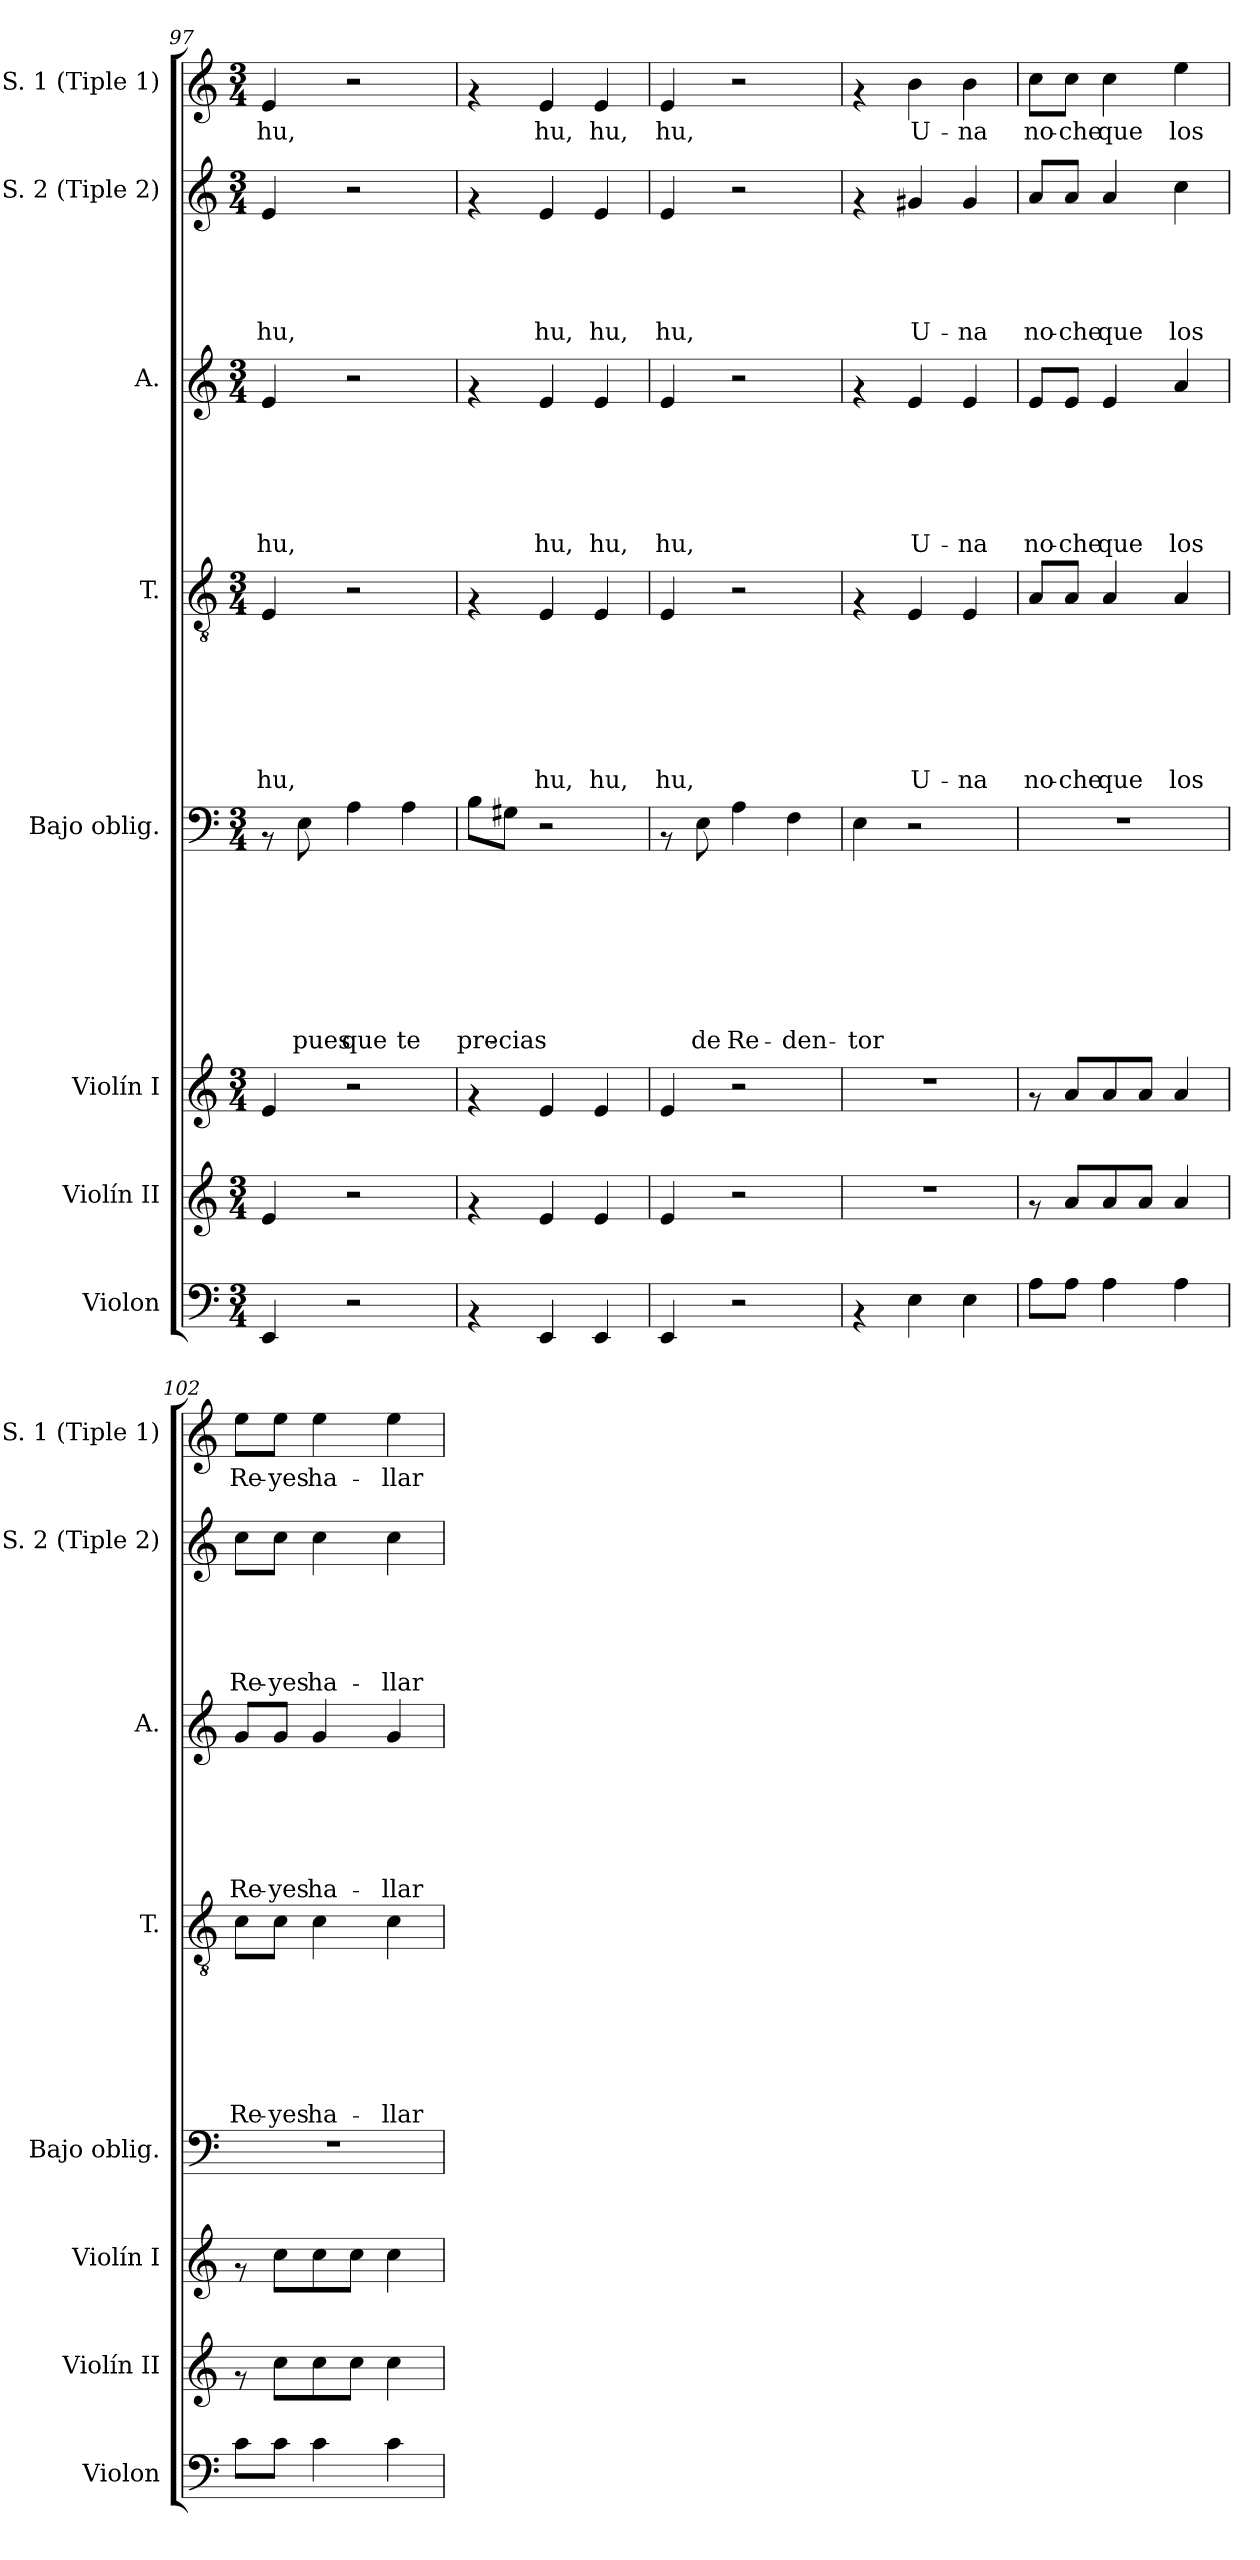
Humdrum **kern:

**kern	**kern	**kern	**kern	**text	**text	**text	**text	**text	**text	**text	**text	**kern	**text	**text	**text	**text	**text	**text	**text	**kern	**text	**text	**text	**text	**text	**text	**kern	**text	**text	**text	**text	**text	**kern	**text
*part8	*part7	*part6	*part5	*part5	*part5	*part5	*part5	*part5	*part5	*part5	*part5	*part4	*part4	*part4	*part4	*part4	*part4	*part4	*part4	*part3	*part3	*part3	*part3	*part3	*part3	*part3	*part2	*part2	*part2	*part2	*part2	*part2	*part1	*part1
*staff8	*staff7	*staff6	*staff5	*staff5	*staff5	*staff5	*staff5	*staff5	*staff5	*staff5	*staff5	*staff4	*staff4	*staff4	*staff4	*staff4	*staff4	*staff4	*staff4	*staff3	*staff3	*staff3	*staff3	*staff3	*staff3	*staff3	*staff2	*staff2	*staff2	*staff2	*staff2	*staff2	*staff1	*staff1
*I"Violon	*I"Violín II	*I"Violín I	*I"Bajo oblig.	*	*	*	*	*	*	*	*	*I"T.	*	*	*	*	*	*	*	*I"A.	*	*	*	*	*	*	*I"S. 2 (Tiple 2)	*	*	*	*	*	*I"S. 1 (Tiple 1)	*
*I'Violon	*I'Violín II	*I'Violín I	*I'Bajo oblig.	*	*	*	*	*	*	*	*	*I'T.	*	*	*	*	*	*	*	*I'A.	*	*	*	*	*	*	*I'S. 2 (Tiple 2)	*	*	*	*	*	*I'S. 1 (Tiple 1)	*
*clefF4	*clefG2	*clefG2	*clefF4	*	*	*	*	*	*	*	*	*clefGv2	*	*	*	*	*	*	*	*clefG2	*	*	*	*	*	*	*clefG2	*	*	*	*	*	*clefG2	*
*k[]	*k[]	*k[]	*k[]	*	*	*	*	*	*	*	*	*k[]	*	*	*	*	*	*	*	*k[]	*	*	*	*	*	*	*k[]	*	*	*	*	*	*k[]	*
*C:	*C:	*C:	*C:	*	*	*	*	*	*	*	*	*C:	*	*	*	*	*	*	*	*C:	*	*	*	*	*	*	*C:	*	*	*	*	*	*C:	*
*M3/4	*M3/4	*M3/4	*M3/4	*	*	*	*	*	*	*	*	*M3/4	*	*	*	*	*	*	*	*M3/4	*	*	*	*	*	*	*M3/4	*	*	*	*	*	*M3/4	*
=97	=97	=97	=97	=97	=97	=97	=97	=97	=97	=97	=97	=97	=97	=97	=97	=97	=97	=97	=97	=97	=97	=97	=97	=97	=97	=97	=97	=97	=97	=97	=97	=97	=97	=97
!	!	!	!	!	!	!	!	!	!	!	!	!	!	!	!	!	!	!	!LO:LY:b	!	!	!	!	!	!	!LO:LY:b	!	!	!	!	!	!LO:LY:b	!	!LO:LY:b
4EE/	4e/	4e/	8rAA	.	.	.	.	.	.	.	.	4E/	.	.	.	.	.	.	hu,	4e/	.	.	.	.	.	hu,	4e/	.	.	.	.	hu,	4e/	hu,
!	!	!	!	!	!	!	!	!	!	!	!LO:LY:b	!	!	!	!	!	!	!	!	!	!	!	!	!	!	!	!	!	!	!	!	!	!	!
.	.	.	8E\	.	.	.	.	.	.	.	pues	.	.	.	.	.	.	.	.	.	.	.	.	.	.	.	.	.	.	.	.	.	.	.
!	!	!	!	!	!	!	!	!	!	!	!LO:LY:b	!	!	!	!	!	!	!	!	!	!	!	!	!	!	!	!	!	!	!	!	!	!	!
2r	2r	2r	4A\	.	.	.	.	.	.	.	que	2r	.	.	.	.	.	.	.	2r	.	.	.	.	.	.	2r	.	.	.	.	.	2r	.
!	!	!	!	!	!	!	!	!	!	!	!LO:LY:b	!	!	!	!	!	!	!	!	!	!	!	!	!	!	!	!	!	!	!	!	!	!	!
.	.	.	4A\	.	.	.	.	.	.	.	te	.	.	.	.	.	.	.	.	.	.	.	.	.	.	.	.	.	.	.	.	.	.	.
=98	=98	=98	=98	=98	=98	=98	=98	=98	=98	=98	=98	=98	=98	=98	=98	=98	=98	=98	=98	=98	=98	=98	=98	=98	=98	=98	=98	=98	=98	=98	=98	=98	=98	=98
!	!	!	!	!	!	!	!	!	!	!	!LO:LY:b	!	!	!	!	!	!	!	!	!	!	!	!	!	!	!	!	!	!	!	!	!	!	!
4rAA	4rf	4rf	8B\L	.	.	.	.	.	.	.	pre-	4rF	.	.	.	.	.	.	.	4rf	.	.	.	.	.	.	4rf	.	.	.	.	.	4rf	.
!	!	!	!	!	!	!	!	!	!	!	!LO:LY:b	!	!	!	!	!	!	!	!	!	!	!	!	!	!	!	!	!	!	!	!	!	!	!
.	.	.	8G#X\J	.	.	.	.	.	.	.	-cias	.	.	.	.	.	.	.	.	.	.	.	.	.	.	.	.	.	.	.	.	.	.	.
!	!	!	!	!	!	!	!	!	!	!	!	!	!	!	!	!	!	!	!LO:LY:b	!	!	!	!	!	!	!LO:LY:b	!	!	!	!	!	!LO:LY:b	!	!LO:LY:b
4EE/	4e/	4e/	2r	.	.	.	.	.	.	.	.	4E/	.	.	.	.	.	.	hu,	4e/	.	.	.	.	.	hu,	4e/	.	.	.	.	hu,	4e/	hu,
!	!	!	!	!	!	!	!	!	!	!	!	!	!	!	!	!	!	!	!LO:LY:b	!	!	!	!	!	!	!LO:LY:b	!	!	!	!	!	!LO:LY:b	!	!LO:LY:b
4EE/	4e/	4e/	.	.	.	.	.	.	.	.	.	4E/	.	.	.	.	.	.	hu,	4e/	.	.	.	.	.	hu,	4e/	.	.	.	.	hu,	4e/	hu,
=99	=99	=99	=99	=99	=99	=99	=99	=99	=99	=99	=99	=99	=99	=99	=99	=99	=99	=99	=99	=99	=99	=99	=99	=99	=99	=99	=99	=99	=99	=99	=99	=99	=99	=99
!	!	!	!	!	!	!	!	!	!	!	!	!	!	!	!	!	!	!	!LO:LY:b	!	!	!	!	!	!	!LO:LY:b	!	!	!	!	!	!LO:LY:b	!	!LO:LY:b
4EE/	4e/	4e/	8rAA	.	.	.	.	.	.	.	.	4E/	.	.	.	.	.	.	hu,	4e/	.	.	.	.	.	hu,	4e/	.	.	.	.	hu,	4e/	hu,
!	!	!	!	!	!	!	!	!	!	!	!LO:LY:b	!	!	!	!	!	!	!	!	!	!	!	!	!	!	!	!	!	!	!	!	!	!	!
.	.	.	8E\	.	.	.	.	.	.	.	de	.	.	.	.	.	.	.	.	.	.	.	.	.	.	.	.	.	.	.	.	.	.	.
!	!	!	!	!	!	!	!	!	!	!	!LO:LY:b	!	!	!	!	!	!	!	!	!	!	!	!	!	!	!	!	!	!	!	!	!	!	!
2r	2r	2r	4A\	.	.	.	.	.	.	.	Re-	2r	.	.	.	.	.	.	.	2r	.	.	.	.	.	.	2r	.	.	.	.	.	2r	.
!	!	!	!	!	!	!	!	!	!	!	!LO:LY:b	!	!	!	!	!	!	!	!	!	!	!	!	!	!	!	!	!	!	!	!	!	!	!
.	.	.	4F\	.	.	.	.	.	.	.	-den-	.	.	.	.	.	.	.	.	.	.	.	.	.	.	.	.	.	.	.	.	.	.	.
=100	=100	=100	=100	=100	=100	=100	=100	=100	=100	=100	=100	=100	=100	=100	=100	=100	=100	=100	=100	=100	=100	=100	=100	=100	=100	=100	=100	=100	=100	=100	=100	=100	=100	=100
!	!	!	!	!	!	!	!	!	!	!	!LO:LY:b	!	!	!	!	!	!	!	!	!	!	!	!	!	!	!	!	!	!	!	!	!	!	!
4rAA	2.r	2.r	4E\	.	.	.	.	.	.	.	-tor	4rF	.	.	.	.	.	.	.	4rf	.	.	.	.	.	.	4rf	.	.	.	.	.	4rf	.
!	!	!	!	!	!	!	!	!	!	!	!	!	!	!	!	!	!	!	!LO:LY:b	!	!	!	!	!	!	!LO:LY:b	!	!	!	!	!	!LO:LY:b	!	!LO:LY:b
4E\	.	.	2r	.	.	.	.	.	.	.	.	4E/	.	.	.	.	.	.	U-	4e/	.	.	.	.	.	U-	4g#X/	.	.	.	.	U-	4b\	U-
!	!	!	!	!	!	!	!	!	!	!	!	!	!	!	!	!	!	!	!LO:LY:b	!	!	!	!	!	!	!LO:LY:b	!	!	!	!	!	!LO:LY:b	!	!LO:LY:b
4E\	.	.	.	.	.	.	.	.	.	.	.	4E/	.	.	.	.	.	.	-na	4e/	.	.	.	.	.	-na	4g#/	.	.	.	.	-na	4b\	-na
!!LO:LB:g=z
=101	=101	=101	=101	=101	=101	=101	=101	=101	=101	=101	=101	=101	=101	=101	=101	=101	=101	=101	=101	=101	=101	=101	=101	=101	=101	=101	=101	=101	=101	=101	=101	=101	=101	=101
!	!	!	!	!	!	!	!	!	!	!	!	!	!	!	!	!	!	!	!LO:LY:b	!	!	!	!	!	!	!LO:LY:b	!	!	!	!	!	!LO:LY:b	!	!LO:LY:b
8A\L	8rf	8rf	2.r	.	.	.	.	.	.	.	.	8A/L	.	.	.	.	.	.	no-	8e/L	.	.	.	.	.	no-	8a/L	.	.	.	.	no-	8cc\L	no-
!	!	!	!	!	!	!	!	!	!	!	!	!	!	!	!	!	!	!	!LO:LY:b	!	!	!	!	!	!	!LO:LY:b	!	!	!	!	!	!LO:LY:b	!	!LO:LY:b
8A\J	8a/L	8a/L	.	.	.	.	.	.	.	.	.	8A/J	.	.	.	.	.	.	-che	8e/J	.	.	.	.	.	-che	8a/J	.	.	.	.	-che	8cc\J	-che
!	!	!	!	!	!	!	!	!	!	!	!	!	!	!	!	!	!	!	!LO:LY:b	!	!	!	!	!	!	!LO:LY:b	!	!	!	!	!	!LO:LY:b	!	!LO:LY:b
4A\	8a/	8a/	.	.	.	.	.	.	.	.	.	4A/	.	.	.	.	.	.	que	4e/	.	.	.	.	.	que	4a/	.	.	.	.	que	4cc\	que
.	8a/J	8a/J	.	.	.	.	.	.	.	.	.	.	.	.	.	.	.	.	.	.	.	.	.	.	.	.	.	.	.	.	.	.	.	.
!	!	!	!	!	!	!	!	!	!	!	!	!	!	!	!	!	!	!	!LO:LY:b	!	!	!	!	!	!	!LO:LY:b	!	!	!	!	!	!LO:LY:b	!	!LO:LY:b
4A\	4a/	4a/	.	.	.	.	.	.	.	.	.	4A/	.	.	.	.	.	.	los	4a/	.	.	.	.	.	los	4cc\	.	.	.	.	los	4ee\	los
=102	=102	=102	=102	=102	=102	=102	=102	=102	=102	=102	=102	=102	=102	=102	=102	=102	=102	=102	=102	=102	=102	=102	=102	=102	=102	=102	=102	=102	=102	=102	=102	=102	=102	=102
!	!	!	!	!	!	!	!	!	!	!	!	!	!	!	!	!	!	!	!LO:LY:b	!	!	!	!	!	!	!LO:LY:b	!	!	!	!	!	!LO:LY:b	!	!LO:LY:b
8c\L	8rf	8rf	2.r	.	.	.	.	.	.	.	.	8c\L	.	.	.	.	.	.	Re-	8g/L	.	.	.	.	.	Re-	8cc\L	.	.	.	.	Re-	8ee\L	Re-
!	!	!	!	!	!	!	!	!	!	!	!	!	!	!	!	!	!	!	!LO:LY:b	!	!	!	!	!	!	!LO:LY:b	!	!	!	!	!	!LO:LY:b	!	!LO:LY:b
8c\J	8cc\L	8cc\L	.	.	.	.	.	.	.	.	.	8c\J	.	.	.	.	.	.	-yes	8g/J	.	.	.	.	.	-yes	8cc\J	.	.	.	.	-yes	8ee\J	-yes
!	!	!	!	!	!	!	!	!	!	!	!	!	!	!	!	!	!	!	!LO:LY:b	!	!	!	!	!	!	!LO:LY:b	!	!	!	!	!	!LO:LY:b	!	!LO:LY:b
4c\	8cc\	8cc\	.	.	.	.	.	.	.	.	.	4c\	.	.	.	.	.	.	ha-	4g/	.	.	.	.	.	ha-	4cc\	.	.	.	.	ha-	4ee\	ha-
.	8cc\J	8cc\J	.	.	.	.	.	.	.	.	.	.	.	.	.	.	.	.	.	.	.	.	.	.	.	.	.	.	.	.	.	.	.	.
!	!	!	!	!	!	!	!	!	!	!	!	!	!	!	!	!	!	!	!LO:LY:b	!	!	!	!	!	!	!LO:LY:b	!	!	!	!	!	!LO:LY:b	!	!LO:LY:b
4c\	4cc\	4cc\	.	.	.	.	.	.	.	.	.	4c\	.	.	.	.	.	.	-llar	4g/	.	.	.	.	.	-llar	4cc\	.	.	.	.	-llar	4ee\	-llar
=	=	=	=	=	=	=	=	=	=	=	=	=	=	=	=	=	=	=	=	=	=	=	=	=	=	=	=	=	=	=	=	=	=	=
*-	*-	*-	*-	*-	*-	*-	*-	*-	*-	*-	*-	*-	*-	*-	*-	*-	*-	*-	*-	*-	*-	*-	*-	*-	*-	*-	*-	*-	*-	*-	*-	*-	*-	*-
